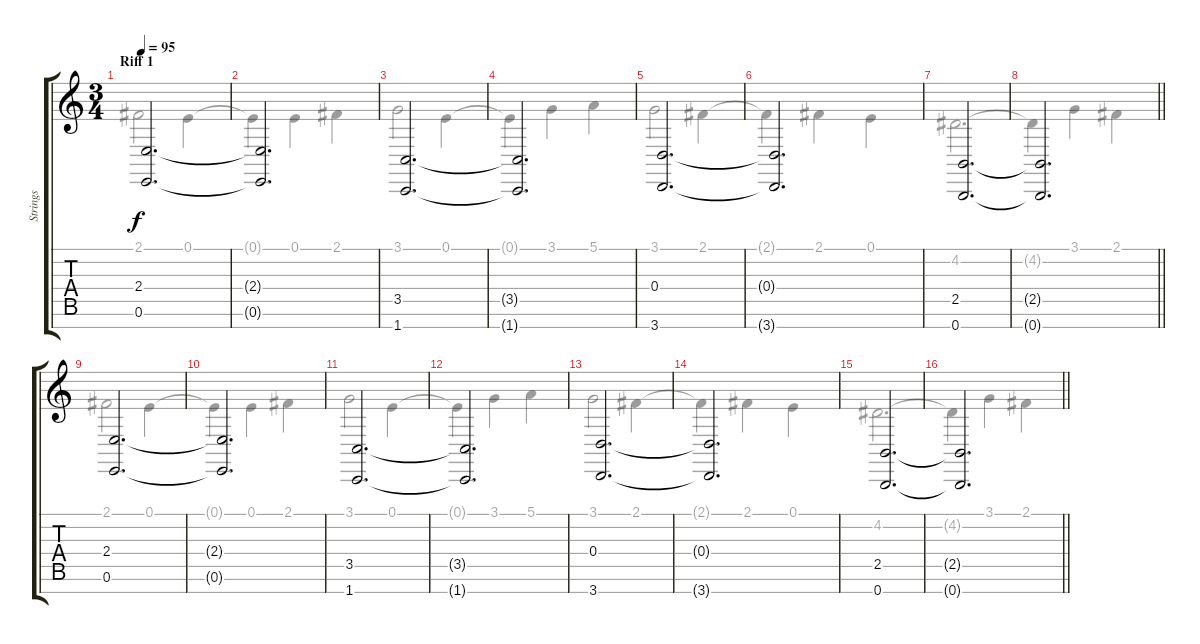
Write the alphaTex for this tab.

\track ("Strings" "Strings") {instrument stringensemble1}
\staff {score tabs}
\tuning (E4 B3 G3 D3 A2 E2 B1) {hide}
\voice
\ts (3 4)
\section ("" "Riff 1")
\tempo 95
\clef g2
\ks c
(2.4 0.6).2{d dy f} |
(2.4{t} 0.6{t}).2{d} |
(3.5 1.7).2{d} |
(3.5{t} 1.7{t}).2{d} |
(0.4 3.7).2{d} |
(0.4{t} 3.7{t}).2{d} |
(2.5 0.7).2{d} |
\barLineRight lightlight
(2.5{t} 0.7{t}).2{d} |
(2.4 0.6).2{d} |
(2.4{t} 0.6{t}).2{d} |
(3.5 1.7).2{d} |
(3.5{t} 1.7{t}).2{d} |
(0.4 3.7).2{d} |
(0.4{t} 3.7{t}).2{d} |
(2.5 0.7).2{d} |
\barLineRight lightlight
(2.5{t} 0.7{t}).2{d}
\voice
\clef g2
\ottava regular
\simile none
\ks c
2.1.2{dy f} 0.1.4 |
0.1{t}.4 0.1.4 2.1.4 |
3.1.2 0.1.4 |
0.1{t}.4 3.1.4 5.1.4 |
3.1.2 2.1.4 |
2.1{t}.4 2.1.4 0.1.4 |
4.2.2{d} |
\barLineRight lightlight
4.2{t}.4 3.1.4 2.1.4 |
2.1.2 0.1.4 |
0.1{t}.4 0.1.4 2.1.4 |
3.1.2 0.1.4 |
0.1{t}.4 3.1.4 5.1.4 |
3.1.2 2.1.4 |
2.1{t}.4 2.1.4 0.1.4 |
4.2.2{d} |
\barLineRight lightlight
4.2{t}.4 3.1.4 2.1.4
